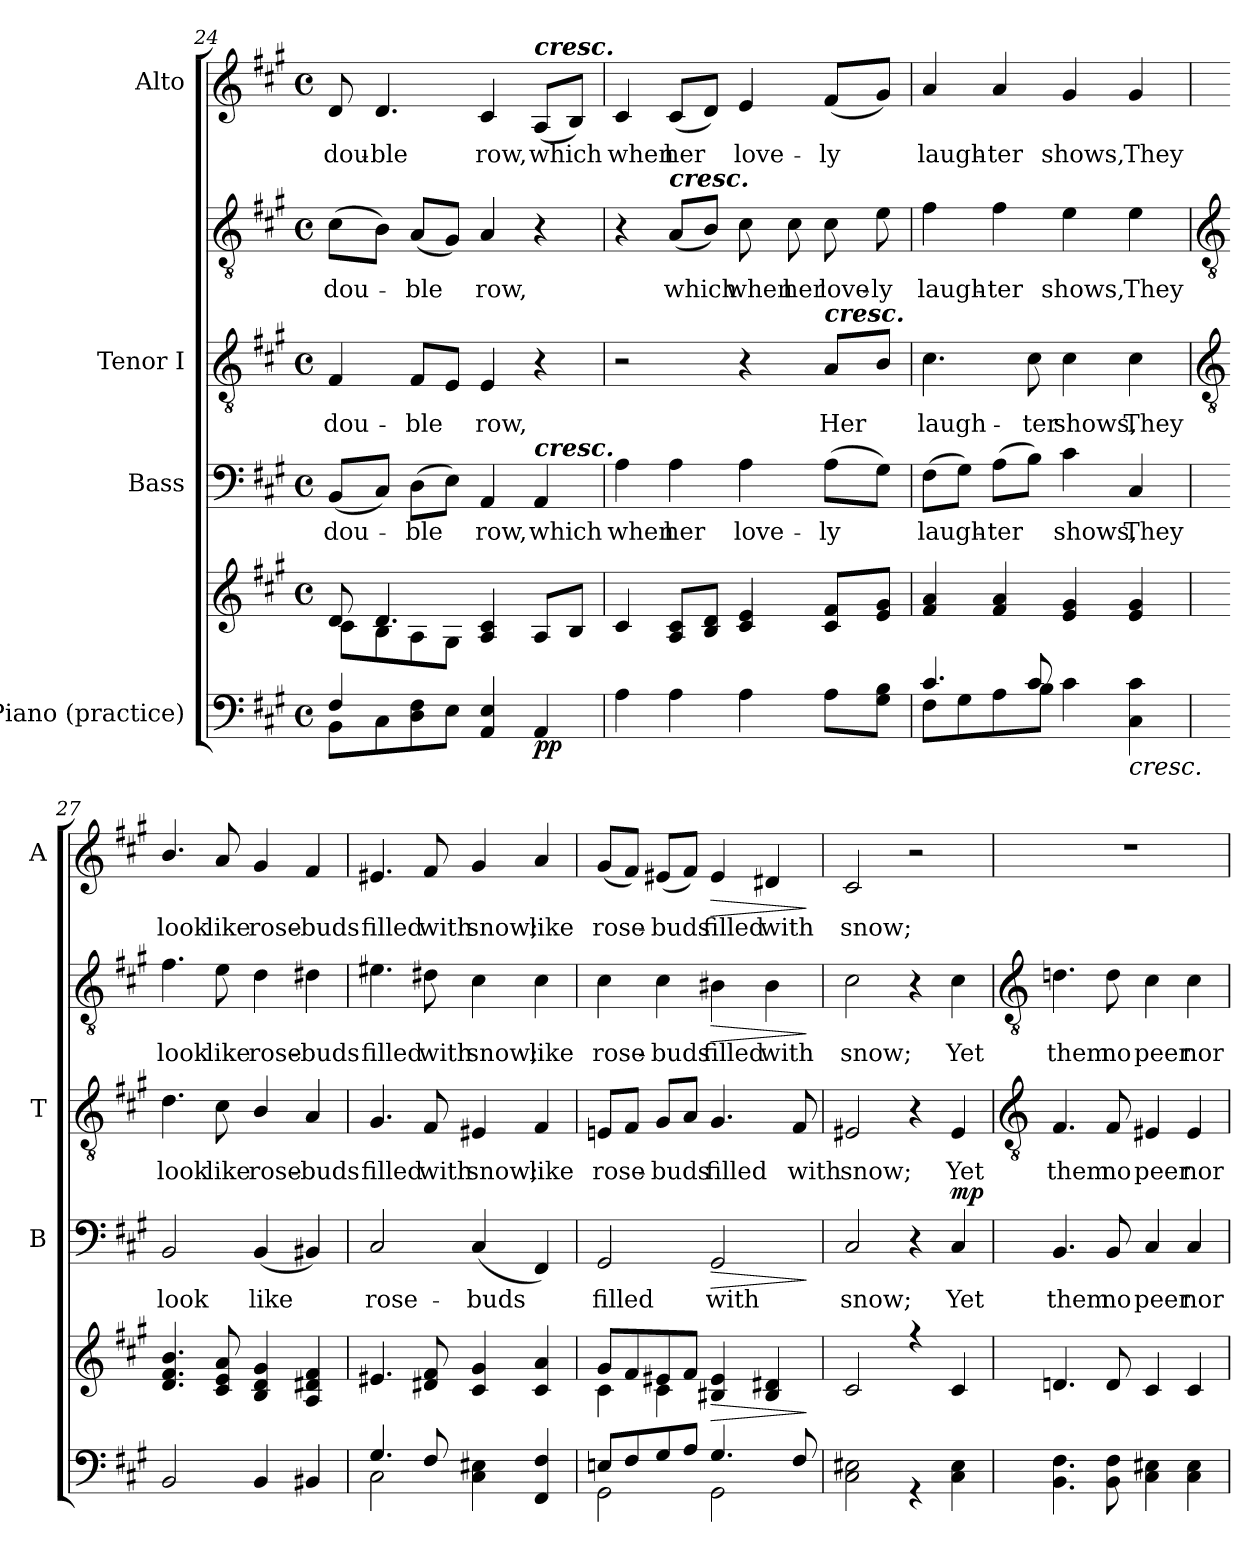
**kern	**kern	**dynam	**kern	**text	**dynam	**kern	**text	**kern	**text	**dynam	**kern	**text	**dynam
*part4	*part4	*part4	*part3	*part3	*part3	*part2	*part2	*part2	*part2	*part2	*part1	*part1	*part1
*staff6	*staff5	*staff5/6	*staff4	*staff4	*staff4	*staff3	*staff3	*staff2	*staff2	*staff2/3	*staff1	*staff1	*staff1
*I"Piano (practice)	*	*	*I"Bass	*	*	*I"Tenor I	*	*	*	*	*I"Alto	*	*
*	*	*	*I'B	*	*	*I'T	*	*	*	*	*I'A	*	*
!!LO:LB:g=z
*clefF4	*clefG2	*	*clefF4	*	*	*clefGv2	*	*clefGv2	*	*	*clefG2	*	*
*k[f#c#g#]	*k[f#c#g#]	*	*k[f#c#g#]	*	*	*k[f#c#g#]	*	*k[f#c#g#]	*	*	*k[f#c#g#]	*	*
*A:	*A:	*	*A:	*	*	*A:	*	*A:	*	*	*A:	*	*
*M4/4	*M4/4	*	*M4/4	*	*	*M4/4	*	*M4/4	*	*	*M4/4	*	*
*met(c)	*met(c)	*	*met(c)	*	*	*met(c)	*	*met(c)	*	*	*met(c)	*	*
=24	=24	=24	=24	=24	=24	=24	=24	=24	=24	=24	=24	=24	=24
*^	*^	*	*	*	*	*	*	*	*	*	*	*	*
!	!	!	!	!	!	!LO:LY:b	!	!	!LO:LY:b	!	!LO:LY:b	!	!	!LO:LY:b	!
4F#/	8BBL	8d	8c#\L	.	(<8BBL	dou-	.	4F#	dou-	(>8c#L	dou-	.	8d	dou-	.
!	!	!	!	!	!	!	!	!	!	!	!	!	!	!LO:LY:b	!
.	8C#	4.d	8B\	.	8C#J)	.	.	.	.	8BJ)	.	.	4.d	-ble	.
!	!	!	!	!	!	!LO:LY:b	!	!	!LO:LY:b	!	!LO:LY:b	!	!	!	!
2.ryy	8D 8F#	.	8A\	.	(>8DL	ble	.	8F#L	-ble	(<8AL	ble	.	.	.	.
.	8EJ	.	8G#\J	.	8EJ)	.	.	8EJ	.	8G#J)	.	.	.	.	.
!	!	!	!	!	!	!LO:LY:b	!	!	!LO:LY:b	!	!LO:LY:b	!	!	!LO:LY:b	!
.	4AA/ 4E/	4A 4c#	2ryy	.	4AA	row,	.	4E	row,	4A	row,	.	4c#	row,	.
!	!	!	!	!	!	!	!	!	!	!	!	!	!LO:TX:a:Bi:t=cresc.	!	!
!	!	!	!	!	!LO:TX:a:Bi:t=cresc.	!	!	!	!	!	!	!	!	!	!
!	!	!	!	!LO:DY:b=2	!	!LO:LY:b	!	!	!	!	!	!	!	!LO:LY:b	!
!	!	!	!	!LO:DY:n=1:b	!	!	!	!	!	!	!	!	!	!	!
.	4AA/	8AL	.	p p	4AA	which	.	4r	.	4r	.	.	(<8AL	which	.
.	.	8BJ	.	.	.	.	.	.	.	.	.	.	8BJ)	.	.
=25	=25	=25	=25	=25	=25	=25	=25	=25	=25	=25	=25	=25	=25	=25	=25
!	!	!	!	!	!	!LO:LY:b	!	!	!	!	!	!	!	!LO:LY:b	!
1ryy	4A	4c#	2ryy	.	4A	when	.	2r	.	4r	.	.	4c#	when	.
!	!	!	!	!	!	!	!	!	!	!LO:TX:a:Bi:t=cresc.	!	!	!	!	!
!	!	!	!	!	!	!LO:LY:b	!	!	!	!	!LO:LY:b	!	!	!LO:LY:b	!
.	4A	8A 8c#L	.	.	4A	her	.	.	.	(<8AL	which	.	(<8c#L	her	.
.	.	8B 8dJ	.	.	.	.	.	.	.	8BJ)	.	.	8dJ)	.	.
!	!	!	!	!	!	!LO:LY:b	!	!	!	!	!LO:LY:b	!	!	!LO:LY:b	!
.	4A	4c# 4e	8ryy	.	4A	love-	.	4r	.	8c#	when	.	4e	love-	.
!	!	!	!	!	!	!	!	!	!	!	!LO:LY:b	!	!	!	!
.	.	.	4.ryy	.	.	.	.	.	.	8c#	her	.	.	.	.
!	!	!	!	!	!	!	!	!LO:TX:a:Bi:t=cresc.	!	!	!	!	!	!	!
!	!	!	!	!	!	!LO:LY:b	!	!	!LO:LY:b	!	!LO:LY:b	!	!	!LO:LY:b	!
.	8AL	8c# 8f#L	.	.	(>8AL	-ly	.	8AL	Her	8c#	love-	.	(<8f#L	-ly	.
!	!	!	!	!	!	!	!	!	!	!	!LO:LY:b	!	!	!	!
.	8G# 8BJ	8e 8g#J	.	.	8G#J)	.	.	8BJ	.	8e	-ly	.	8g#J)	.	.
=26	=26	=26	=26	=26	=26	=26	=26	=26	=26	=26	=26	=26	=26	=26	=26
!	!	!	!	!	!	!LO:LY:b	!	!	!LO:LY:b	!	!LO:LY:b	!	!	!LO:LY:b	!
4.c#/	8F#L	4f# 4a	1ryy	.	(>8F#L	laugh-	.	4.c#	laugh-	4f#	laugh-	.	4a	laugh-	.
.	8G#	.	.	.	8G#J)	.	.	.	.	.	.	.	.	.	.
!	!	!	!	!	!	!LO:LY:b	!	!	!	!	!LO:LY:b	!	!	!LO:LY:b	!
.	8A	4f# 4a	.	.	(>8AL	ter	.	.	.	4f#	-ter	.	4a	-ter	.
!	!	!	!	!	!	!	!	!	!LO:LY:b	!	!	!	!	!	!
8c#/	8BJ	.	.	.	8BJ)	.	.	8c#	-ter	.	.	.	.	.	.
!	!	!	!	!	!	!LO:LY:b	!	!	!LO:LY:b	!	!LO:LY:b	!	!	!LO:LY:b	!
2ryy	4c#	4e 4g#	.	.	4c#	shows,	.	4c#	shows,	4e	shows,	.	4g#	shows,	.
!	!	!	!	!LO:HP:b=2	!	!LO:LY:b	!	!	!LO:LY:b	!	!LO:LY:b	!	!	!LO:LY:b	!
.	4C# 4c#	4e 4g#	.	<	4C#	They	.	4c#	They	4e	They	.	4g#	They	.
!!LO:LB:g=z
=27	=27	=27	=27	=27	=27	=27	=27	=27	=27	=27	=27	=27	=27	=27	=27
*	*	*	*	*	*	*	*	*clefGv2	*	*clefGv2	*	*	*	*	*
!	!	!	!	!	!	!LO:LY:b	!	!	!LO:LY:b	!	!LO:LY:b	!	!	!LO:LY:b	!
1ryy	2BB/	4.d/ 4.f#/ 4.b/	1ryy	.	2BB	look	.	4.d	look	4.f#	look	.	4.b/	look	.
!	!	!	!	!	!	!	!	!	!LO:LY:b	!	!LO:LY:b	!	!	!LO:LY:b	!
.	.	8c# 8e 8a	.	.	.	.	.	8c#	like	8e	like	.	8a	like	.
!	!	!	!	!	!	!LO:LY:b	!	!	!LO:LY:b	!	!LO:LY:b	!	!	!LO:LY:b	!
.	4BB/	4B 4d 4g#	.	.	(<4BB	like	.	4B/	rose-	4d	rose-	.	4g#	rose-	.
!	!	!	!	!	!	!	!	!	!LO:LY:b	!	!LO:LY:b	!	!	!LO:LY:b	!
.	4BB#X/	4A 4d#X 4f#	.	.	4BB#X)	.	.	4A	-buds	4d#X	-buds	.	4f#	-buds	.
=28	=28	=28	=28	=28	=28	=28	=28	=28	=28	=28	=28	=28	=28	=28	=28
!	!	!	!	!	!	!LO:LY:b	!	!	!LO:LY:b	!	!LO:LY:b	!	!	!LO:LY:b	!
4.G#/	2C#\	4.e#X	1ryy	.	2C#	rose-	.	4.G#	filled	4.e#X	filled	.	4.e#X	filled	.
!	!	!	!	!	!	!	!	!	!LO:LY:b	!	!LO:LY:b	!	!	!LO:LY:b	!
8F#/	.	8d#X 8f#	.	.	.	.	.	8F#	with	8d#X	with	.	8f#	with	.
!	!	!	!	!	!	!LO:LY:b	!	!	!LO:LY:b	!	!LO:LY:b	!	!	!LO:LY:b	!
2ryy	4C# 4E#X	4c# 4g#	.	.	(<4C#	-buds	.	4E#X	snow;	4c#	snow;	.	4g#	snow;	.
!	!	!	!	!	!	!	!	!	!LO:LY:b	!	!LO:LY:b	!	!	!LO:LY:b	!
.	4FF# 4F#	4c# 4a	.	.	4FF#)	.	.	4F#	like	4c#	like	.	4a	like	.
=29	=29	=29	=29	=29	=29	=29	=29	=29	=29	=29	=29	=29	=29	=29	=29
!	!	!	!	!	!	!LO:LY:b	!	!	!LO:LY:b	!	!LO:LY:b	!	!	!LO:LY:b	!
8En/L	2GG#\	8g#L	4c#\	.	2GG#	filled	.	8EnL	rose-	4c#	rose-	.	(<8g#L	rose-	.
8F#/	.	8f#	.	.	.	.	.	8F#J	.	.	.	.	8f#J)	.	.
!	!	!	!	!	!	!	!	!	!LO:LY:b	!	!LO:LY:b	!	!	!LO:LY:b	!
8G#/	.	8e#X	4c#\	.	.	.	.	8G#L	buds	4c#	-buds	.	(<8e#XL	buds	.
8A/J	.	8f#J	.	.	.	.	.	8AJ	.	.	.	.	8f#J)	.	.
!	!	!	!	!LO:HP:b	!	!LO:LY:b	!LO:HP:b	!	!LO:LY:b	!	!LO:LY:b	!LO:HP:b	!	!LO:LY:b	!LO:HP:b
4.G#/	2GG#\	4B#X 4e#	2ryy	>	2GG#	with	>	4.G#	filled	4B#X	filled	>	4e#	filled	>
!	!	!	!	!	!	!	!	!	!	!	!LO:LY:b	!	!	!LO:LY:b	!
.	.	4B# 4d#X	.	.	.	.	.	.	.	4B#	with	.	4d#X	with	.
!	!	!	!	!	!	!	!	!	!LO:LY:b	!	!	!	!	!	!
8F#/	.	.	.	.	.	.	.	8F#	with	.	.	.	.	.	.
*v	*v	*	*	*	*	*	*	*	*	*	*	*	*	*	*
*	*v	*v	*	*	*	*	*	*	*	*	*	*	*	*
.	.	] [	.	.	]	.	.	.	.	]	.	.	]
=30	=30	=30	=30	=30	=30	=30	=30	=30	=30	=30	=30	=30	=30
*^	*^	*	*	*	*	*	*	*	*	*	*	*	*
!	!	!	!	!	!	!LO:LY:b	!	!	!LO:LY:b	!	!LO:LY:b	!	!	!LO:LY:b	!
1ryy	2C# 2E#X	2c#	1ryy	.	2C#	snow;	.	2E#X	snow;	2c#	snow;	.	2c#	snow;	.
.	4r	4r	.	.	4r	.	.	4r	.	4r	.	.	2r	.	.
!	!	!	!	!LO:DY:b=2	!	!LO:LY:b	!	!	!LO:LY:b	!	!LO:LY:b	!	!	!	!
!	!	!	!	!LO:DY:n=1:b	!	!	!LO:DY:b	!	!	!	!	!LO:DY:b=2	!	!	!
!	!	!	!	!	!	!	!	!	!	!	!	!LO:DY:n=1:b	!	!	!
.	4C# 4E#	4c#	.	mp mp	4C#	Yet	mp	4E#	Yet	4c#	Yet	mp mp	.	.	.
!!LO:LB:g=z
=31	=31	=31	=31	=31	=31	=31	=31	=31	=31	=31	=31	=31	=31	=31	=31
*	*	*	*	*	*	*	*	*clefGv2	*	*clefGv2	*	*	*	*	*
!	!	!	!	!	!	!LO:LY:b	!	!	!LO:LY:b	!	!LO:LY:b	!	!	!	!
1ryy	4.BB 4.F#	4.dn	1ryy	.	4.BB	them	.	4.F#	them	4.dn	them	.	1r	.	.
!	!	!	!	!	!	!LO:LY:b	!	!	!LO:LY:b	!	!LO:LY:b	!	!	!	!
.	8BB 8F#	8d	.	.	8BB	no	.	8F#	no	8d	no	.	.	.	.
!	!	!	!	!	!	!LO:LY:b	!	!	!LO:LY:b	!	!LO:LY:b	!	!	!	!
.	4C# 4E#X	4c#	.	.	4C#	peer	.	4E#X	peer	4c#	peer	.	.	.	.
!	!	!	!	!	!	!LO:LY:b	!	!	!LO:LY:b	!	!LO:LY:b	!	!	!	!
.	4C# 4E#	4c#	.	.	4C#	nor	.	4E#	nor	4c#	nor	.	.	.	.
*v	*v	*	*	*	*	*	*	*	*	*	*	*	*	*	*
*	*v	*v	*	*	*	*	*	*	*	*	*	*	*	*
=	=	=	=	=	=	=	=	=	=	=	=	=	=
*-	*-	*-	*-	*-	*-	*-	*-	*-	*-	*-	*-	*-	*-
